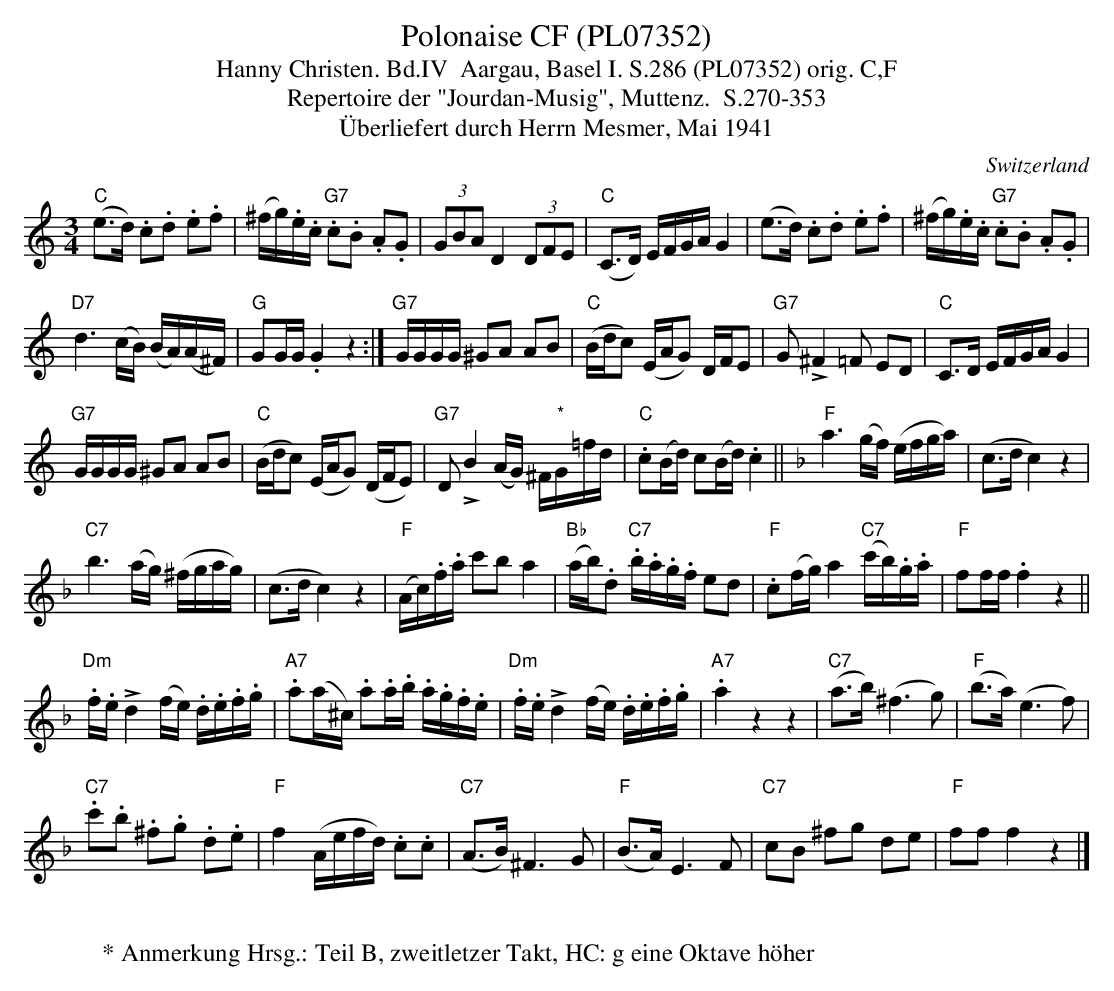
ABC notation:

X:1
T:Polonaise CF (PL07352)
T:Hanny Christen. Bd.IV  Aargau, Basel I. S.286 (PL07352) orig. C,F
T: Repertoire der "Jourdan-Musig", Muttenz.  S.270-353
T:Überliefert durch Herrn Mesmer, Mai 1941
M:3/4
L:1/16
O:Switzerland
K:C major
"C"(e3d) .c2.d2 .e2.f2 | (^fg).e.c "G7".c2.B2 .A2.G2 | (3G2B2A2 D4 (3D2F2E2 |  "C"(C3D) EFGA G4 | (e3d) .c2.d2 .e2.f2 | (^fg).e.c "G7".c2.B2 .A2.G2 |
"D7"d6 (cB) (BA)(A^F) | "G"G2GG .G4z4 :| "G7"GGGG ^G2A2 A2B2 | "C"(Bdc2) (EAG2) DFE2 | "G7"G2 !>!^F4=F2 E2D2 | "C"C3D EFGA G4 |
"G7"GGGG ^G2A2 A2B2 | ("C"Bdc2) (EAG2) (DFE2) | "G7"D2!>!B4(AG) ^F"*"G=fd | "C".c2(Bd) c2(Bd) .c4 || [K:F]  "F"a6 (gf) (efga) | (c3dc4)z4 |
"C7"b6(ag) (^fgag) | (c3dc4)z4 | ("F"Ac).f.a c'2b2a4 | ("Bb"ab).d2 "C7".b.a.g.f e2d2 | "F".c2(fg)a4 "C7"(c'b).g.a | "F"f2ff.f4z4 ||
"Dm".f.e!>!d4(fe) .d.e.f.g | "A7".a2(a^c) .a2.a.b .a.g.f.e | "Dm".f.e!>!d4(fe) .d.e.f.g | "A7".a4z4z4 | "C7"(a3b)(^f6g2) | "F"(b3a) (e6f2) |
"C7".c'2.b2 .^f2.g2 .d2.e2 | "F"f4 (Aefd) .c2.c2 | "C7"(A3B) ^F6G2 | ("F"B3A) E6F2 | "C7"c2B2 ^f2g2 d2e2 | "F"f2f2 f4z4 |]
W:
W:* Anmerkung Hrsg.: Teil B, zweitletzer Takt, HC: g eine Oktave höher
